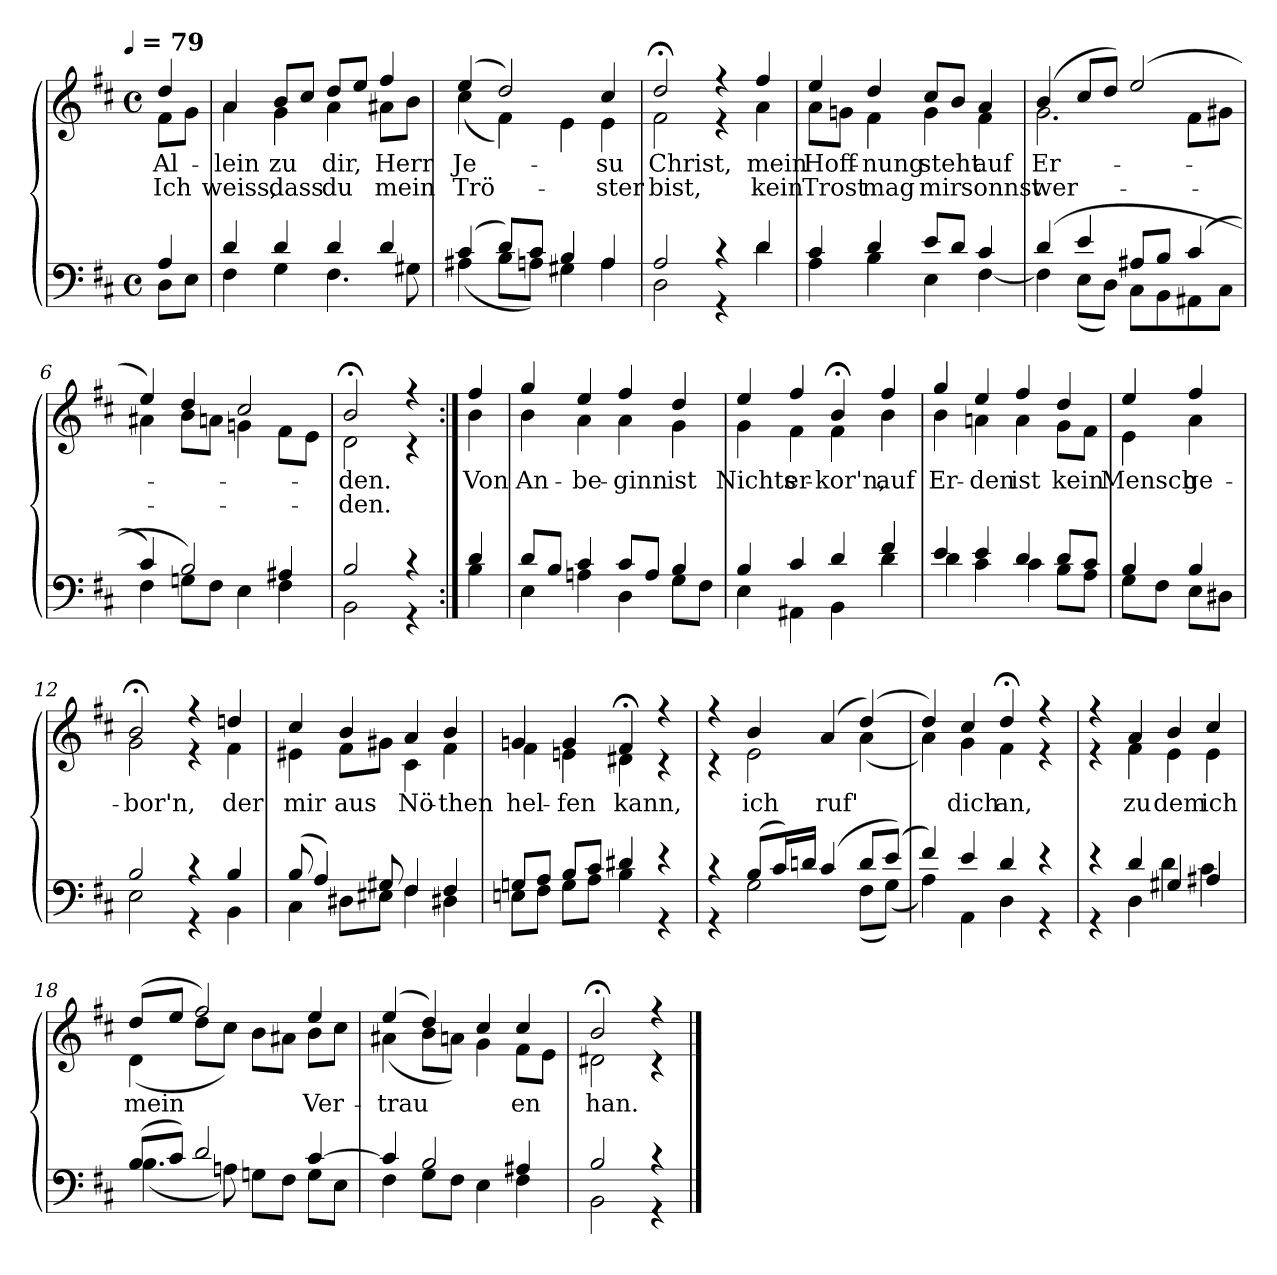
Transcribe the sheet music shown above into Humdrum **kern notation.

**kern	**kern	**text	**text	**dynam
*part1	*part1	*part1	*part1	*part1
*staff2	*staff1	*staff1	*staff1	*staff1/2
*clefF4	*clefG2	*	*	*
*k[f#c#]	*k[f#c#]	*	*	*
!!LO:TX:omd:t=[quarter] = 79
*M4/4	*M4/4	*	*	*
*met(c)	*met(c)	*	*	*
*MM79	*MM79	*	*	*
=	=	=	=	=
*^	*^	*	*	*
4A	8DL	4dd	8f#L	Al-	Ich	.
.	8EJ	.	8gJ	.	.	.
=1	=1	=1	=1	=1	=1	=1
4d	4F#	4a	4a	-lein	weiss,	.
4d	4G	8bL	4g	zu	dass	.
.	.	8cc#J	.	.	.	.
4d	4.F#	8ddL	4a	dir,	du	.
.	.	8eeJ	.	.	.	.
4d	.	4ff#	8a#XL	Herr	mein	.
.	8G#X	.	8bJ	.	.	.
=2	=2	=2	=2	=2	=2	=2
(4c#	(4A#X	(4ee	(4cc#	Je-	Trö-	.
8dL)	8BL	2dd)	4f#)	.	.	.
8c#J	8AnJ)	.	.	.	.	.
4B	4G#X	.	4e	.	.	.
4A	4A	4cc#	4e	-su	-ster	.
=3	=3	=3	=3	=3	=3	=3
2A	2D	2dd;<	2f#	Christ,	bist,	.
4r	4r	4r	4r	.	.	.
4d	4d	4ff#	4a	mein	kein	♩ = 79
!!LO:LB:g=z	!!
=4	=4	=4	=4	=4	=4	=4
4c#	4A	4ee	8aL	Hoff-	Trost	.
.	.	.	8gnJ	.	.	.
4d	4B	4dd	4f#	-nung	mag	.
8eL	4E	8cc#L	4g	steht	mir	.
8dJ	.	8bJ	.	.	.	.
4c#	[4F#	4a	4f#	auf	sonnst	.
=5	=5	=5	=5	=5	=5	=5
(4d	4F#]	(4b	2.g	Er-	wer-	.
4e	(8EL	8cc#L	.	.	.	.
.	8DJ)	8ddJ)	.	.	.	.
8A#XL	8C#L	(2ee	.	.	.	.
8BJ	8BB	.	.	.	.	.
(4c#	8AA#X	.	8f#L	.	.	.
.	8C#J	.	8g#XJ	.	.	.
=6	=6	=6	=6	=6	=6	=6
4c#)	4F#	4ee)	4a#X	.	.	.
2B)	8GnL	4dd	8bL	.	.	.
.	8F#J	.	8anJ	.	.	.
.	4E	2cc#	4gn	.	.	♩ = 77
4A#X	4F#	.	8f#L	.	.	.
.	.	.	8eJ	.	.	.
=7	=7	=7	=7	=7	=7	=7
2B	2BB	2b;<	2d	-den.	-den.	.
4r	4r	4r	4r	.	.	.
!!LO:LB:g=z	!!
=:|!	=:|!	=:|!	=:|!	=:|!	=:|!	=:|!
*	*	*MM79	*	*	*	*
4d	4B	4ff#	4b	Von	.	.
=8	=8	=8	=8	=8	=8	=8
8dL	4E	4gg	4b	An-	.	.
8BJ	.	.	.	.	.	.
4c#	4An	4ee	4a	-be-	.	.
8c#L	4D	4ff#	4a	-ginn	.	.
8AJ	.	.	.	.	.	.
4B	8GL	4dd	4g	ist	.	.
.	8F#J	.	.	.	.	.
=9	=9	=9	=9	=9	=9	=9
4B	4E	4ee	4g	Nichts	.	.
4c#	4AA#X	4ff#	4f#	er-	.	.
4d	4BB	4b;<	4f#	-kor'n,	.	.
4f#	4d	4ff#	4b	auf	.	.
=10	=10	=10	=10	=10	=10	=10
4e	4d	4gg	4b	Er-	.	.
4e	4c#	4ee	4an	-den	.	.
4d	4c#	4ff#	4a	ist	.	.
8dL	8BL	4dd	8gL	kein	.	.
8c#J	8AJ	.	8f#J	.	.	.
=11	=11	=11	=11	=11	=11	=11
4B	8GL	4ee	4e	Mensch	.	.
.	8F#J	.	.	.	.	.
4B	8EL	4ff#	4a	ge-	.	.
.	8D#XJ	.	.	.	.	.
!!LO:LB:g=z	!!
=12	=12	=12	=12	=12	=12	=12
2B	2E	2b;<	2g	-bor'n,	.	.
4r	4r	4r	4r	.	.	.
4B	4BB	4ddn	4f#	der	.	.
=13	=13	=13	=13	=13	=13	=13
(8B	4C#	4cc#	4e#X	mir	.	.
4A)	.	.	.	.	.	.
.	8D#XL	4b	8f#L	aus	.	.
8G#X	8E#XJ	.	8g#XJ	.	.	.
4F#	4F#	4a	4c#	Nö-	.	.
4F#	4D#X	4b	4f#	-then	.	.
=14	=14	=14	=14	=14	=14	=14
8GnL	8EnL	4gn	4f#	hel-	.	.
8AJ	8F#J	.	.	.	.	.
8BL	8GL	4g	4en	-fen	.	.
8c#J	8AJ	.	.	.	.	.
4d#X	4B	4f#;<	4d#X	kann,	.	.
4r	4r	4r	4r	.	.	.
=15	=15	=15	=15	=15	=15	=15
4r	4r	4r	4r	.	.	.
(8BL	2G	4b	2e	ich	.	.
16c#L)	.	.	.	.	.	.
16dnJJ	.	.	.	.	.	.
(4c#	.	(4a	.	ruf'	.	.
8dL	(8F#L	(4dd)	(4a	.	.	.
(8eJ)	(8GJ)	.	.	.	.	.
!!LO:LB:g=z	!!
=16	=16	=16	=16	=16	=16	=16
4f#)	4A)	4dd)	4a)	.	.	.
4e	4AA	4cc#	4g	dich	.	.
4d	4D	4dd;<	4f#	an,	.	.
4r	4r	4r	4r	.	.	.
=17	=17	=17	=17	=17	=17	=17
4r	4r	4r	4r	.	.	.
4d	4D	4a	4f#	zu	.	.
4G#X	4d	4b	4e	dem	.	.
4A#X	4c#	4cc#	4e	ich	.	.
=18	=18	=18	=18	=18	=18	=18
*	*	*MM74	*	*	*	*
(8BL	(4.B	(8ddL	(4d	mein	.	.
8c#J)	.	8eeJ	.	.	.	.
2d	.	2ff#)	8ddL	.	.	.
.	8An)	.	8cc#J)	.	.	.
.	8GnL	.	8bL	.	.	.
.	8F#J	.	8a#XJ	.	.	.
[4c#	8GL	4ee	8bL	Ver-	.	.
.	8EJ	.	8cc#J	.	.	.
=19	=19	=19	=19	=19	=19	=19
*	*	*MM70	*	*	*	*
4c#]	4F#	(4ee	(4a#X	-trau	.	.
2B	8GL	4dd)	8bL	.	.	.
.	8F#J	.	8anJ)	.	.	.
.	4E	4cc#	4g	.	.	.
4A#X	4F#	4cc#	8f#L	en	.	♩ = 66
.	.	.	8eJ	.	.	.
=20	=20	=20	=20	=20	=20	=20
2B	2BB	2b;<	2d#X	han.	.	.
4r	4r	4r	4r	.	.	.
*v	*v	*	*	*	*	*
*	*v	*v	*	*	*
==	==	==	==	==
*-	*-	*-	*-	*-
